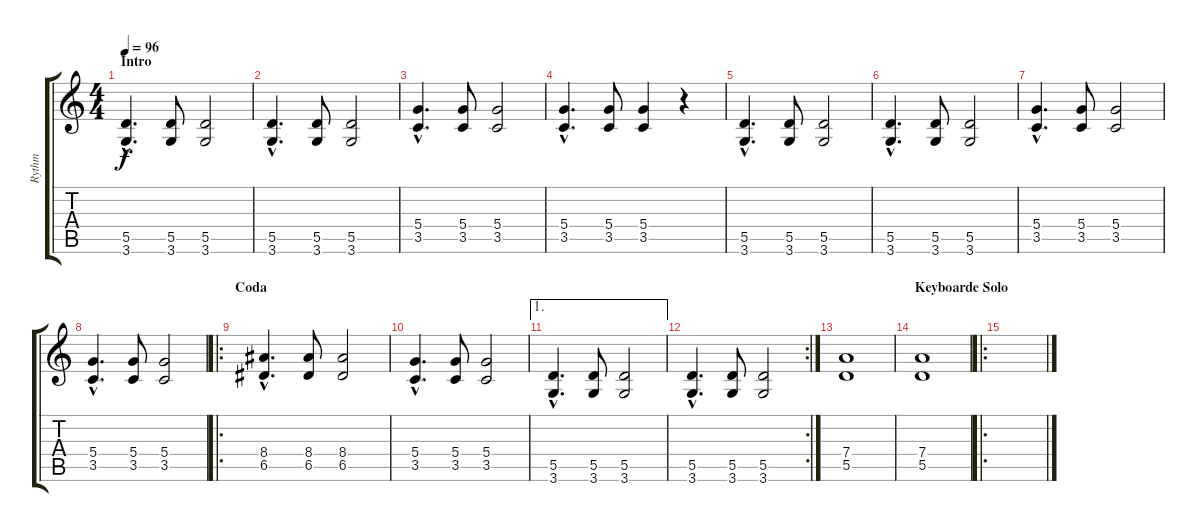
\track ("Rythm" "Rythm") {instrument distortionguitar}
\staff {score tabs}
\tuning (E4 B3 G3 D3 A2 E2) {hide}
\ts (4 4)
\section ("" "Intro")
\tempo 96
\clef g2
\ks c
(5.5{hac} 3.6{hac}).4{d dy f instrument distortionguitar} (5.5 3.6).8 (5.5 3.6).2 |
(5.5{hac} 3.6{hac}).4{d} (5.5 3.6).8 (5.5 3.6).2 |
(5.4{hac} 3.5{hac}).4{d} (5.4 3.5).8 (5.4 3.5).2 |
(5.4{hac} 3.5{hac}).4{d} (5.4 3.5).8 (5.4 3.5).4 r.4 |
(5.5{hac} 3.6{hac}).4{d} (5.5 3.6).8 (5.5 3.6).2 |
(5.5{hac} 3.6{hac}).4{d} (5.5 3.6).8 (5.5 3.6).2 |
(5.4{hac} 3.5{hac}).4{d} (5.4 3.5).8 (5.4 3.5).2 |
(5.4{hac} 3.5{hac}).4{d} (5.4 3.5).8 (5.4 3.5).2 |
\ro
\section ("" "Coda")
(8.4{hac} 6.5{hac}).4{d} (8.4 6.5).8 (8.4 6.5).2 |
(5.4{hac} 3.5{hac}).4{d} (5.4 3.5).8 (5.4 3.5).2 |
\ae 1
(5.5{hac} 3.6{hac}).4{d} (5.5 3.6).8 (5.5 3.6).2 |
\rc 2
(5.5{hac} 3.6{hac}).4{d} (5.5 3.6).8 (5.5 3.6).2 |
(7.4 5.5).1 |
\section ("" "Keyboarde Solo")
(7.4 5.5).1 |
\ro
